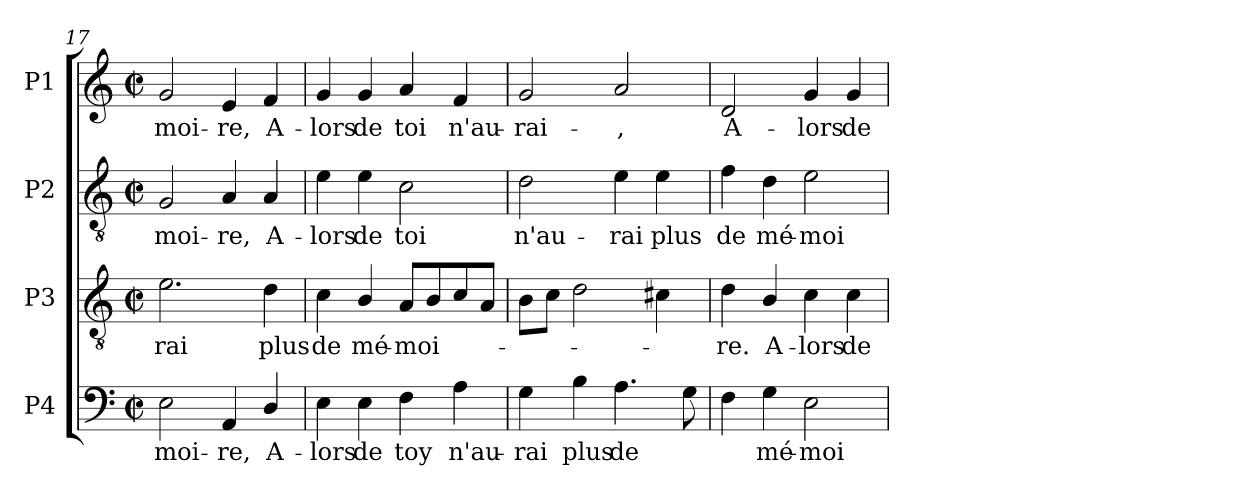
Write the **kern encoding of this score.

**kern	**text	**kern	**text	**kern	**text	**kern	**text
*part4	*part4	*part3	*part3	*part2	*part2	*part1	*part1
*staff4	*staff4	*staff3	*staff3	*staff2	*staff2	*staff1	*staff1
*I"P4	*	*I"P3	*	*I"P2	*	*I"P1	*
*clefF4	*	*clefGv2	*	*clefGv2	*	*clefG2	*
*	*	*ITrd7c12	*	*	*	*	*
*k[]	*	*k[]	*	*k[]	*	*k[]	*
*a:	*	*a:	*	*a:	*	*a:	*
*M2/2	*	*M2/2	*	*M2/2	*	*M2/2	*
*met(c|)	*	*met(c|)	*	*met(c|)	*	*met(c|)	*
=17	=17	=17	=17	=17	=17	=17	=17
!	!LO:LY:b:color=#000000	!	!	!	!	!	!
!	!	!	!LO:LY:b:color=#000000	!	!	!	!
!	!	!	!	!	!LO:LY:b:color=#000000	!	!
!	!	!	!	!	!	!	!LO:LY:b:color=#000000
2Ei\	-moi-	2.Ei\	-rai	2Gi/	-moi-	2gi/	-moi-
!	!LO:LY:b:color=#000000	!	!	!	!	!	!
!	!	!	!	!	!LO:LY:b:color=#000000	!	!
!	!	!	!	!	!	!	!LO:LY:b:color=#000000
4AAi/	-re,	.	.	4Ai/	-re,	4ei/	-re,
!	!LO:LY:b:color=#000000	!	!	!	!	!	!
!	!	!	!LO:LY:b:color=#000000	!	!	!	!
!	!	!	!	!	!LO:LY:b:color=#000000	!	!
!	!	!	!	!	!	!	!LO:LY:b:color=#000000
4Di/	A-	4Di\	plus	4Ai/	A-	4fi/	A-
=18	=18	=18	=18	=18	=18	=18	=18
!	!LO:LY:b:color=#000000	!	!	!	!	!	!
!	!	!	!LO:LY:b:color=#000000	!	!	!	!
!	!	!	!	!	!LO:LY:b:color=#000000	!	!
!	!	!	!	!	!	!	!LO:LY:b:color=#000000
4Ei\	-lors	4Ci\	de	4ei\	-lors	4gi/	-lors
!	!LO:LY:b:color=#000000	!	!	!	!	!	!
!	!	!	!LO:LY:b:color=#000000	!	!	!	!
!	!	!	!	!	!LO:LY:b:color=#000000	!	!
!	!	!	!	!	!	!	!LO:LY:b:color=#000000
4Ei\	de	4BBi/	mé-	4ei\	de	4gi/	de
!	!LO:LY:b:color=#000000	!	!	!	!	!	!
!	!	!	!LO:LY:b:color=#000000	!	!	!	!
!	!	!	!	!	!LO:LY:b:color=#000000	!	!
!	!	!	!	!	!	!	!LO:LY:b:color=#000000
4Fi\	toy	8AAi/L	-moi-	2ci\	toi	4ai/	toi
.	.	8BBi/	.	.	.	.	.
!	!LO:LY:b:color=#000000	!	!	!	!	!	!
!	!	!	!	!	!	!	!LO:LY:b:color=#000000
4Ai\	n'au-	8Ci/	.	.	.	4fi/	n'au-
.	.	8AAi/J	.	.	.	.	.
=19	=19	=19	=19	=19	=19	=19	=19
!	!LO:LY:b:color=#000000	!	!	!	!	!	!
!	!	!	!	!	!LO:LY:b:color=#000000	!	!
!	!	!	!	!	!	!	!LO:LY:b:color=#000000
4Gi\	-rai	8BBi\L	.	2di\	n'au-	2gi/	-rai-
.	.	8Ci\J	.	.	.	.	.
!	!LO:LY:b:color=#000000	!	!	!	!	!	!
4Bi\	plus	2Di\	.	.	.	.	.
!	!LO:LY:b:color=#000000	!	!	!	!	!	!
!	!	!	!	!	!LO:LY:b:color=#000000	!	!
!	!	!	!	!	!	!	!LO:LY:b:color=#000000
4.Ai\	de	.	.	4ei\	-rai	2ai/	-,
!	!	!	!	!	!LO:LY:b:color=#000000	!	!
.	.	4C#Xi\	.	4ei\	plus	.	.
8Gi\	.	.	.	.	.	.	.
=20	=20	=20	=20	=20	=20	=20	=20
!	!	!	!LO:LY:b:color=#000000	!	!	!	!
!	!	!	!	!	!LO:LY:b:color=#000000	!	!
!	!	!	!	!	!	!	!LO:LY:b:color=#000000
4Fi\	.	4Di\	-re.	4fi\	de	2di/	A-
!	!LO:LY:b:color=#000000	!	!	!	!	!	!
!	!	!	!LO:LY:b:color=#000000	!	!	!	!
!	!	!	!	!	!LO:LY:b:color=#000000	!	!
4Gi\	mé-	4BBi/	A-	4di\	mé-	.	.
!	!LO:LY:b:color=#000000	!	!	!	!	!	!
!	!	!	!LO:LY:b:color=#000000	!	!	!	!
!	!	!	!	!	!LO:LY:b:color=#000000	!	!
!	!	!	!	!	!	!	!LO:LY:b:color=#000000
2Ei\	-moi-	4Ci\	-lors	2ei\	-moi-	4gi/	-lors
!	!	!	!LO:LY:b:color=#000000	!	!	!	!
!	!	!	!	!	!	!	!LO:LY:b:color=#000000
.	.	4Ci\	de	.	.	4gi/	de
=	=	=	=	=	=	=	=
*-	*-	*-	*-	*-	*-	*-	*-
